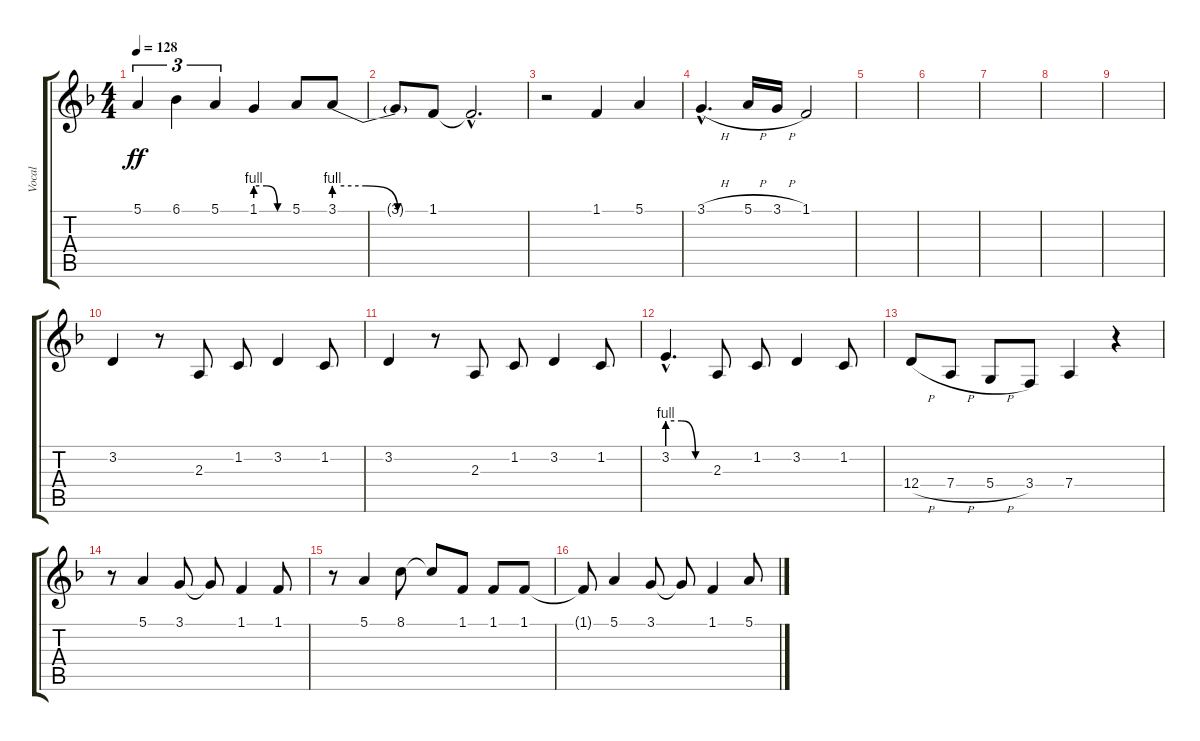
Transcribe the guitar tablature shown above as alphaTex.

\track ("Vocal" "Vocal") {instrument clarinet}
\staff {score tabs}
\tuning (E4 B3 G3 D3 A2 E2) {hide}
\ts (4 4)
\tempo 128
\clef g2
\ks f
5.1.4{tu (3 2) dy ff} 6.1.4{tu (3 2)} 5.1.4{tu (3 2)} 1.1{be (custom 0 4 20 4 40 0 60 0)}.4 5.1.8 3.1{be (custom 0 4 20 4 40 0 60 0)}.8 |
3.1{t}.8 1.1.8 1.1{hac t}.2{d} |
r.2 1.1.4 5.1.4 |
3.1{h hac}.4{d} 5.1{h}.16 3.1{h}.16 1.1.2 |
|
|
|
|
|
3.2.4 r.8 2.3.8 1.2.8 3.2.4 1.2.8 |
3.2.4 r.8 2.3.8 1.2.8 3.2.4 1.2.8 |
3.2{be (custom 0 4 20 4 40 0 60 0) hac}.4{d} 2.3.8 1.2.8 3.2.4 1.2.8 |
12.4{h}.8 7.4{h}.8 5.4{h}.8 3.4.8 7.4.4 r.4 |
r.8 5.1.4 3.1.8 3.1{t}.8 1.1.4 1.1.8 |
r.8 5.1.4 8.1.8 8.1{t}.8 1.1.8 1.1.8 1.1.8 |
1.1{t}.8 5.1.4 3.1.8 3.1{t}.8 1.1.4 5.1.8
